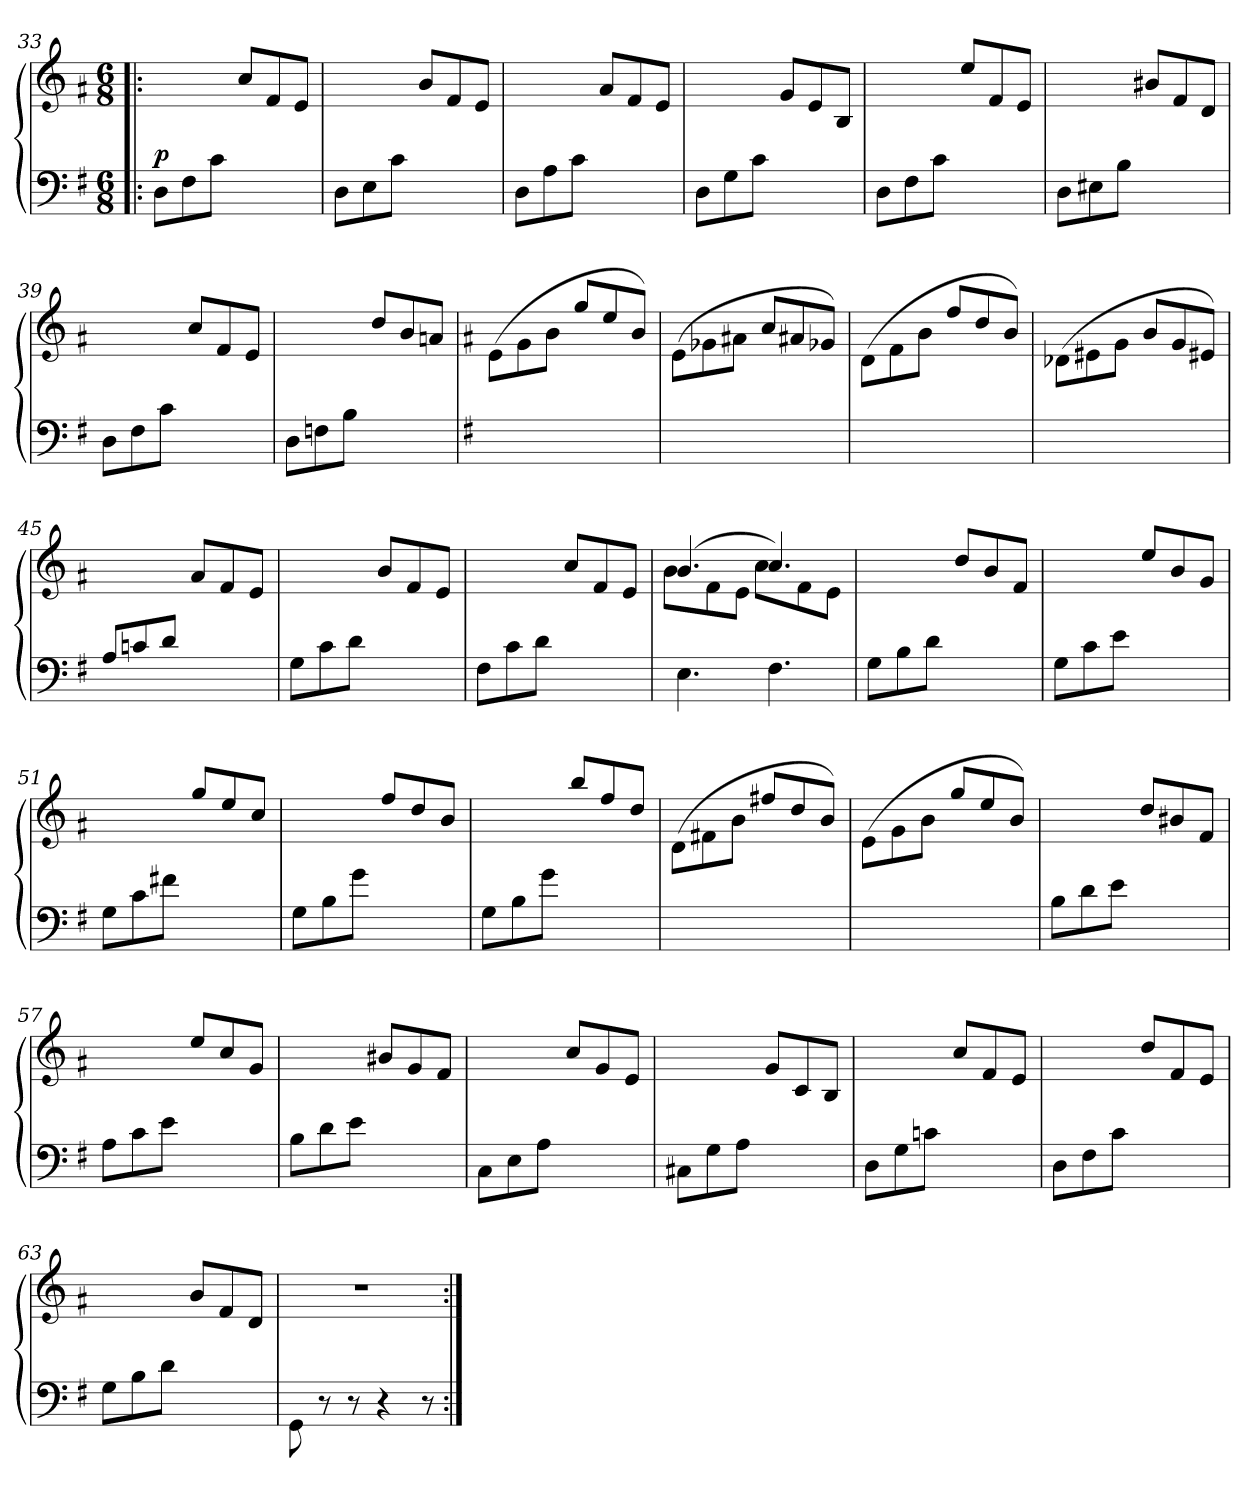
**kern	**kern	**dynam
*part1	*part1	*part1
*staff2	*staff1	*staff1/2
*clefF4	*clefG3	*
*k[f#]	*k[f#]	*
*M6/8	*M6/8	*
=33!|:	=33!|:	=33!|:
!	!	!LO:DY:a=2
8D\L	4.ryy	p
8F#\	.	.
8c\J	.	.
4.ryy	8a/L	.
.	8d/	.
.	8c/J	.
=34	=34	=34
8D\L	4.ryy	.
8E\	.	.
8c\J	.	.
4.ryy	8g/L	.
.	8d/	.
.	8c/J	.
=35	=35	=35
8D\L	4.ryy	.
8A\	.	.
8c\J	.	.
4.ryy	8f#/L	.
.	8d/	.
.	8c/J	.
!!LO:LB:g=z
=36	=36	=36
8D\L	4.ryy	.
8G\	.	.
8c\J	.	.
4.ryy	8e/L	.
.	8c/	.
.	8G/J	.
=37	=37	=37
8D\L	4.ryy	.
8F#\	.	.
8c\J	.	.
4.ryy	8cc/L	.
.	8d/	.
.	8c/J	.
=38	=38	=38
8D\L	4.ryy	.
8E#X\	.	.
8B\J	.	.
4.ryy	8g#X/L	.
.	8d/	.
.	8B/J	.
=39	=39	=39
8D\L	4.ryy	.
8F#\	.	.
8c\J	.	.
4.ryy	8a/L	.
.	8d/	.
.	8c/J	.
=40	=40	=40
8D\L	4.ryy	.
8Fn\	.	.
8B\J	.	.
4.ryy	8b/L	.
.	8g/	.
.	8fn/J	.
!!LO:PB:g=z
=41	=41	=41
*k[f#]	*k[f#]	*
2.ryy	(>8c\L	.
.	8e\	.
.	8g\J	.
.	8ee/L	.
.	8cc/	.
.	8g/J)	.
=42	=42	=42
2.ryy	(>8c\L	.
.	8e-X\	.
.	8f#X\J	.
.	8a/L	.
.	8f#X/	.
.	8e-X/J)	.
=43	=43	=43
2.ryy	(>8B\L	.
.	8d\	.
.	8g\J	.
.	8dd/L	.
.	8b/	.
.	8g/J)	.
=44	=44	=44
2.ryy	(>8B-X\L	.
.	8c#X\	.
.	8e\J	.
.	8g/L	.
.	8e/	.
.	8c#X/J)	.
=45	=45	=45
(>8A/L	4.ryy	.
8cn/	.	.
8d/J	.	.
4.ryy	8f#/L	.
.	8d/	.
.	8c/J)	.
!!LO:LB:g=z
=46	=46	=46
8G\L	4.ryy	.
8c\	.	.
8d\J	.	.
4.ryy	8g/L	.
.	8d/	.
.	8c/J	.
=47	=47	=47
8F#\L	4.ryy	.
8c\	.	.
8d\J	.	.
4.ryy	8a/L	.
.	8d/	.
.	8c/J	.
=48	=48	=48
*	*^	*
4.E\	(>4.g/	8g\L	.
.	.	8d\	.
.	.	8c\J	.
4.F#\	4.a/)	8a\L	.
.	.	8d\	.
.	.	8c\J	.
*	*v	*v	*
=49	=49	=49
8G\L	4.ryy	.
8B\	.	.
8d\J	.	.
4.ryy	8b/L	.
.	8g/	.
.	8d/J	.
=50	=50	=50
8G\L	4.ryy	.
8c\	.	.
8e\J	.	.
4.ryy	8cc/L	.
.	8g/	.
.	8e/J	.
!!LO:LB:g=z
=51	=51	=51
8G\L	4.ryy	.
8c\	.	.
8f#X\J	.	.
4.ryy	8ee/L	.
.	8cc/	.
.	8a/J	.
=52	=52	=52
8G\L	4.ryy	.
8B\	.	.
8g\J	.	.
4.ryy	8dd/L	.
.	8b/	.
.	8g/J	.
=53	=53	=53
8G\L	4.ryy	.
8B\	.	.
8g\J	.	.
4.ryy	8gg/L	.
.	8dd/	.
.	8b/J	.
=54	=54	=54
2.ryy	(>8B\L	.
.	8d#X\	.
.	8g\J	.
.	8dd#X/L	.
.	8b/	.
.	8g/J)	.
=55	=55	=55
2.ryy	(>8c\L	.
.	8e\	.
.	8g\J	.
.	8ee/L	.
.	8cc/	.
.	8g/J)	.
!!LO:LB:g=z
=56	=56	=56
8B\L	4.ryy	.
8d\	.	.
8e\J	.	.
4.ryy	8b/L	.
.	8g#X/	.
.	8d/J	.
=57	=57	=57
8A\L	4.ryy	.
8c\	.	.
8e\J	.	.
4.ryy	8cc/L	.
.	8a/	.
.	8e/J	.
=58	=58	=58
8B\L	4.ryy	.
8d\	.	.
8e\J	.	.
4.ryy	8g#X/L	.
.	8e/	.
.	8d/J	.
=59	=59	=59
8C\L	4.ryy	.
8E\	.	.
8A\J	.	.
4.ryy	8a/L	.
.	8e/	.
.	8c/J	.
=60	=60	=60
8C#X\L	4.ryy	.
8G\	.	.
8A\J	.	.
4.ryy	8e/L	.
.	8A/	.
.	8G/J	.
!!LO:LB:g=z
=61	=61	=61
8D\L	4.ryy	.
8G\	.	.
8cn\J	.	.
4.ryy	8a/L	.
.	8d/	.
.	8c/J	.
=62	=62	=62
8D\L	4.ryy	.
8F#\	.	.
8c\J	.	.
4.ryy	8b/L	.
.	8d/	.
.	8c/J	.
=63	=63	=63
8G\L	4.ryy	.
8B\	.	.
8d\J	.	.
4.ryy	8g/L	.
.	8d/	.
.	8B/J	.
=64	=64	=64
8GG\	2.rcc	.
8r	.	.
8r	.	.
4r	.	.
8r	.	.
=:|!	=:|!	=:|!
*-	*-	*-
